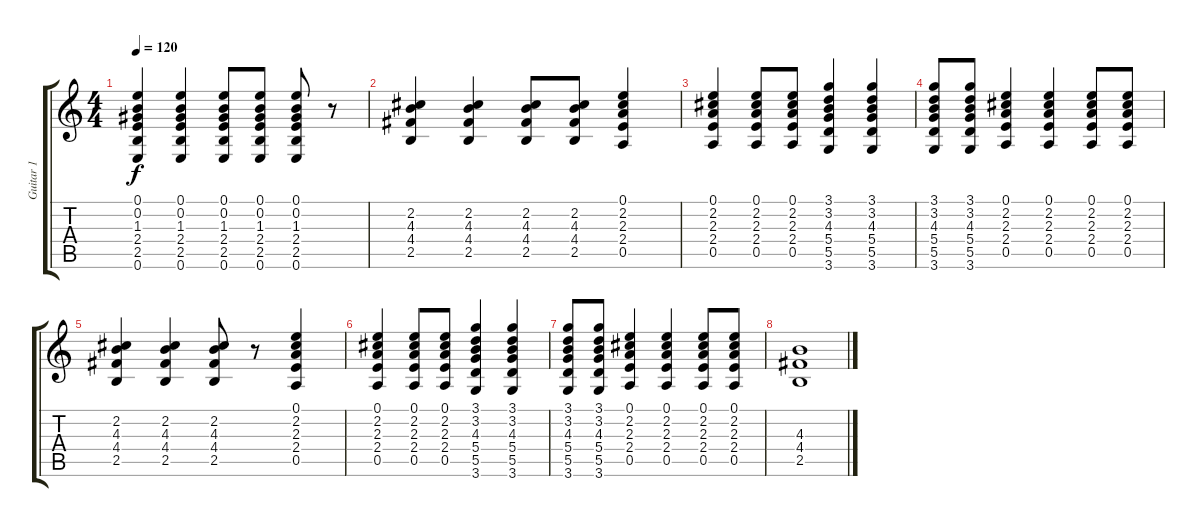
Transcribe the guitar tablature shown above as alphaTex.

\track ("Guitar 1" "Guitar 1") {instrument acousticguitarsteel}
\staff {score tabs}
\tuning (E4 B3 G3 D3 A2 E2) {hide}
\ts (4 4)
\tempo 120
\clef g2
\ks c
(0.1 0.2 1.3 2.4 2.5 0.6).4{dy f} (0.1 0.2 1.3 2.4 2.5 0.6).4 (0.1 0.2 1.3 2.4 2.5 0.6).8 (0.1 0.2 1.3 2.4 2.5 0.6).8 (0.1 0.2 1.3 2.4 2.5 0.6).8 r.8 |
(2.2 4.3 4.4 2.5).4 (2.2 4.3 4.4 2.5).4 (2.2 4.3 4.4 2.5).8 (2.2 4.3 4.4 2.5).8 (0.1 2.2 2.3 2.4 0.5).4 |
(0.1 2.2 2.3 2.4 0.5).4 (0.1 2.2 2.3 2.4 0.5).8 (0.1 2.2 2.3 2.4 0.5).8 (3.1 3.2 4.3 5.4 5.5 3.6).4 (3.1 3.2 4.3 5.4 5.5 3.6).4 |
(3.1 3.2 4.3 5.4 5.5 3.6).8 (3.1 3.2 4.3 5.4 5.5 3.6).8 (0.1 2.2 2.3 2.4 0.5).4 (0.1 2.2 2.3 2.4 0.5).4 (0.1 2.2 2.3 2.4 0.5).8 (0.1 2.2 2.3 2.4 0.5).8 |
(2.2 4.3 4.4 2.5).4 (2.2 4.3 4.4 2.5).4 (2.2 4.3 4.4 2.5).8 r.8 (0.1 2.2 2.3 2.4 0.5).4 |
(0.1 2.2 2.3 2.4 0.5).4 (0.1 2.2 2.3 2.4 0.5).8 (0.1 2.2 2.3 2.4 0.5).8 (3.1 3.2 4.3 5.4 5.5 3.6).4 (3.1 3.2 4.3 5.4 5.5 3.6).4 |
(3.1 3.2 4.3 5.4 5.5 3.6).8 (3.1 3.2 4.3 5.4 5.5 3.6).8 (0.1 2.2 2.3 2.4 0.5).4 (0.1 2.2 2.3 2.4 0.5).4 (0.1 2.2 2.3 2.4 0.5).8 (0.1 2.2 2.3 2.4 0.5).8 |
(4.3 4.4 2.5).1
